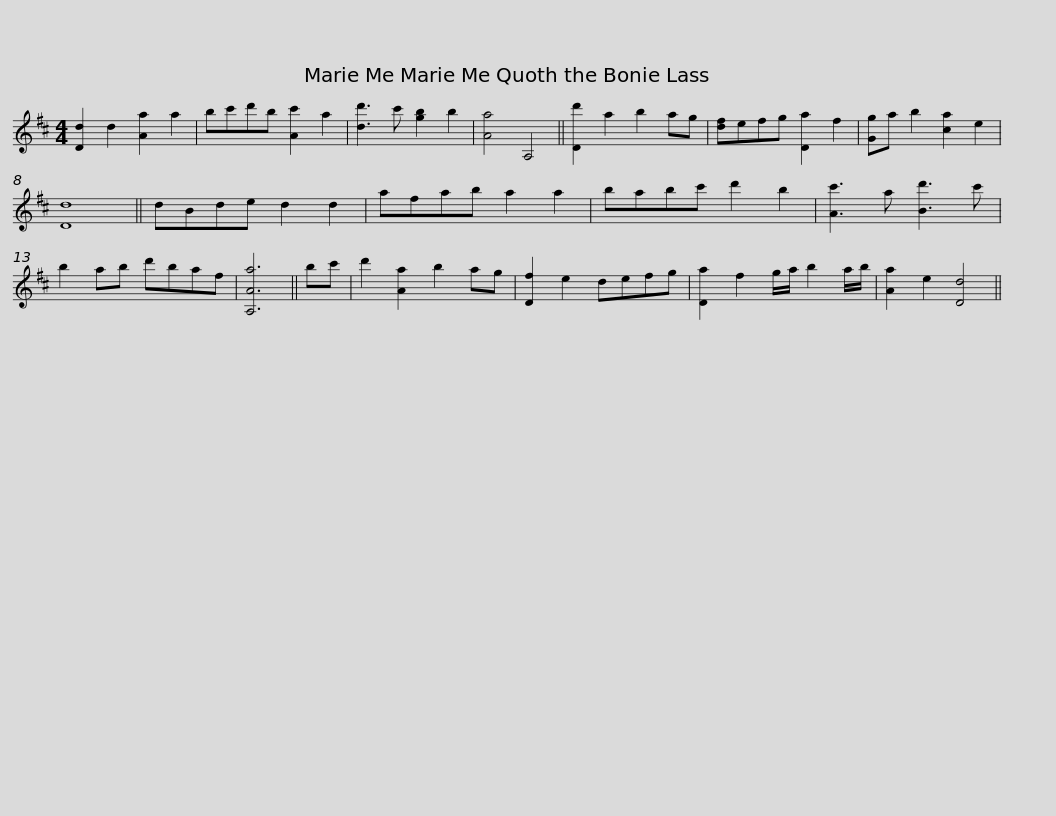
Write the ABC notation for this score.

X:1
L:1/8
M:4/4
I:linebreak $
K:D
V:1 treble
V:1
 [Dd]2 d2 [Aa]2 a2 | bc'd'b [Ac']2 a2 | [dd']3 c' [gb]2 b2 | [Aa]4 A,4 || [Dd']2 a2 b2 ag | %5
 [df]efg [Da]2 f2 | [Gg]a b2 [ca]2 e2 | [Dd]8 ||$ dBde d2 d2 | afab a2 a2 | %10
 babc' d'2 b2 | [Ac']3 a [Bd']3 c' | b2 ab d'baf | [A,Aa]6 || bc' |$ %15
 d'2 [Aa]2 b2 ag | [Df]2 e2 defg | [Da]2 f2 g/a/ b2 a/b/ | [Aa]2 e2 [Dd]4 || %19
